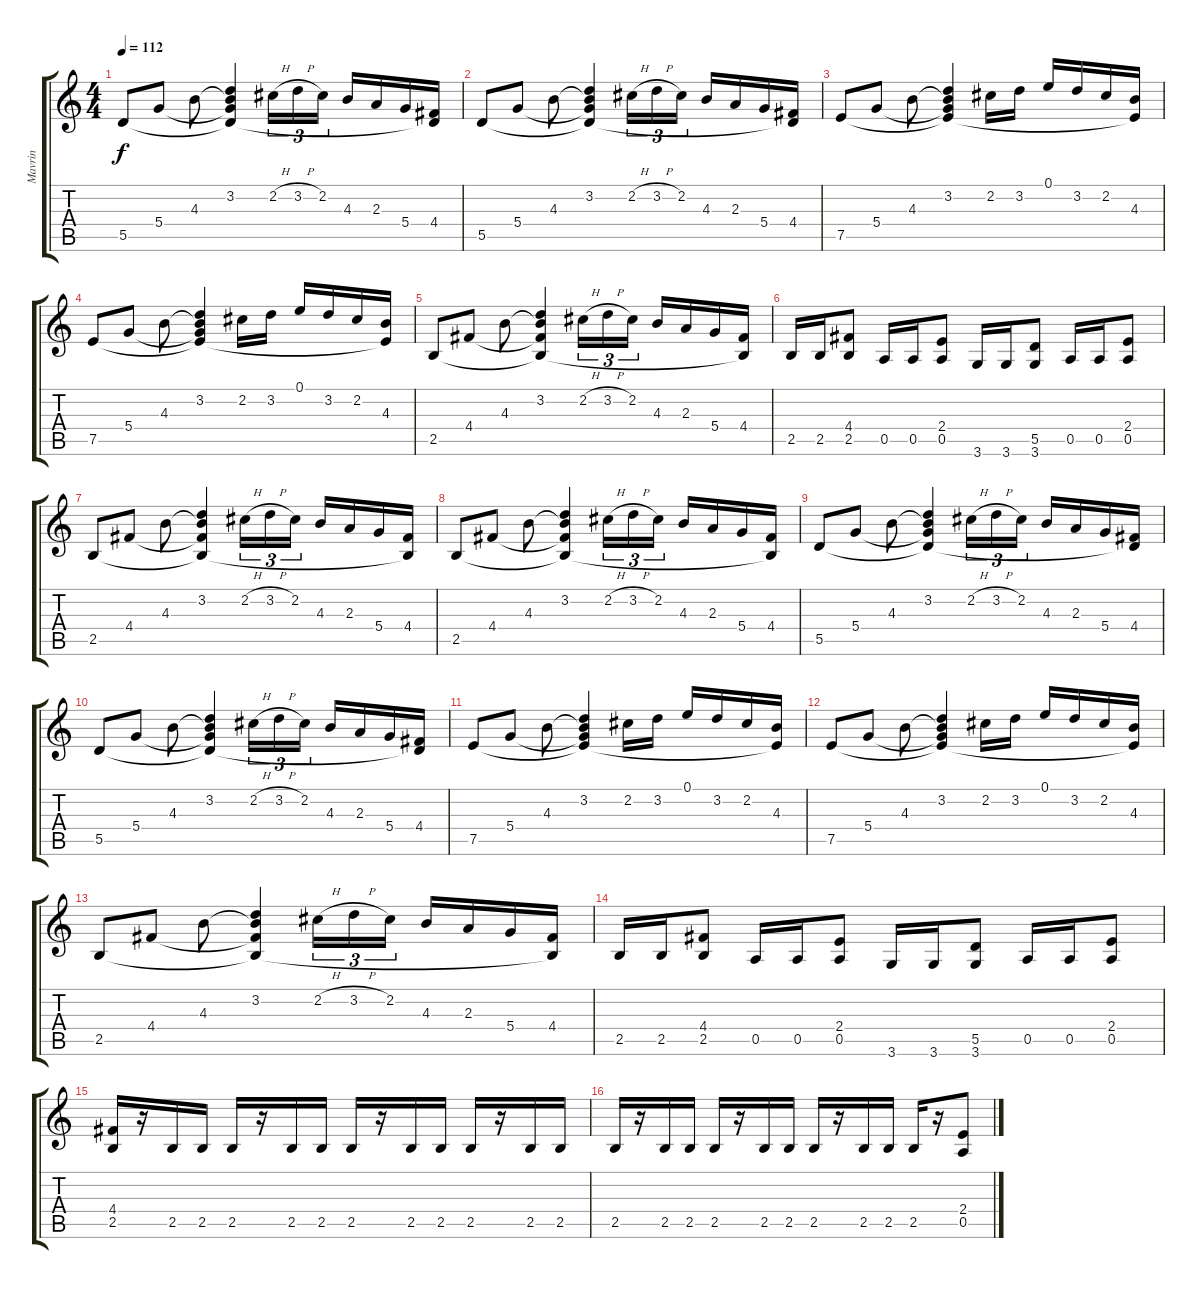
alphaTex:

\track ("Mavrin" "Mavrin") {instrument overdrivenguitar}
\staff {score tabs}
\tuning (E4 B3 G3 D3 A2 E2) {hide}
\ts (4 4)
\tempo 112
\clef g2
\ks c
5.5.8{dy f} 5.4.8 4.3.8 (3.2 4.3{t} 5.4{t} 5.5{t}).4 2.2{h}.16{tu (3 2)} 3.2{h}.16{tu (3 2)} 2.2.16{tu (3 2)} 4.3.16 2.3.16 5.4.16 (4.4 5.5{t}).16 |
5.5.8 5.4.8 4.3.8 (3.2 4.3{t} 5.4{t} 5.5{t}).4 2.2{h}.16{tu (3 2)} 3.2{h}.16{tu (3 2)} 2.2.16{tu (3 2)} 4.3.16 2.3.16 5.4.16 (4.4 5.5{t}).16 |
7.5.8 5.4.8 4.3.8 (3.2 4.3{t} 5.4{t} 7.5{t}).4 2.2.16 3.2.16 0.1.16 3.2.16 2.2.16 (4.3 7.5{t}).16 |
7.5.8 5.4.8 4.3.8 (3.2 4.3{t} 5.4{t} 7.5{t}).4 2.2.16 3.2.16 0.1.16 3.2.16 2.2.16 (4.3 7.5{t}).16 |
2.5.8 4.4.8 4.3.8 (3.2 4.3{t} 4.4{t} 2.5{t}).4 2.2{h}.16{tu (3 2)} 3.2{h}.16{tu (3 2)} 2.2.16{tu (3 2)} 4.3.16 2.3.16 5.4.16 (4.4 2.5{t}).16 |
2.5.16 2.5.16 (4.4 2.5).8 0.5.16 0.5.16 (2.4 0.5).8 3.6.16 3.6.16 (5.5 3.6).8 0.5.16 0.5.16 (2.4 0.5).8 |
2.5.8 4.4.8 4.3.8 (3.2 4.3{t} 4.4{t} 2.5{t}).4 2.2{h}.16{tu (3 2)} 3.2{h}.16{tu (3 2)} 2.2.16{tu (3 2)} 4.3.16 2.3.16 5.4.16 (4.4 2.5{t}).16 |
2.5.8 4.4.8 4.3.8 (3.2 4.3{t} 4.4{t} 2.5{t}).4 2.2{h}.16{tu (3 2)} 3.2{h}.16{tu (3 2)} 2.2.16{tu (3 2)} 4.3.16 2.3.16 5.4.16 (4.4 2.5{t}).16 |
5.5.8 5.4.8 4.3.8 (3.2 4.3{t} 5.4{t} 5.5{t}).4 2.2{h}.16{tu (3 2)} 3.2{h}.16{tu (3 2)} 2.2.16{tu (3 2)} 4.3.16 2.3.16 5.4.16 (4.4 5.5{t}).16 |
5.5.8 5.4.8 4.3.8 (3.2 4.3{t} 5.4{t} 5.5{t}).4 2.2{h}.16{tu (3 2)} 3.2{h}.16{tu (3 2)} 2.2.16{tu (3 2)} 4.3.16 2.3.16 5.4.16 (4.4 5.5{t}).16 |
7.5.8 5.4.8 4.3.8 (3.2 4.3{t} 5.4{t} 7.5{t}).4 2.2.16 3.2.16 0.1.16 3.2.16 2.2.16 (4.3 7.5{t}).16 |
7.5.8 5.4.8 4.3.8 (3.2 4.3{t} 5.4{t} 7.5{t}).4 2.2.16 3.2.16 0.1.16 3.2.16 2.2.16 (4.3 7.5{t}).16 |
2.5.8 4.4.8 4.3.8 (3.2 4.3{t} 4.4{t} 2.5{t}).4 2.2{h}.16{tu (3 2)} 3.2{h}.16{tu (3 2)} 2.2.16{tu (3 2)} 4.3.16 2.3.16 5.4.16 (4.4 2.5{t}).16 |
2.5.16 2.5.16 (4.4 2.5).8 0.5.16 0.5.16 (2.4 0.5).8 3.6.16 3.6.16 (5.5 3.6).8 0.5.16 0.5.16 (2.4 0.5).8 |
(4.4 2.5).16 r.16 2.5.16 2.5.16 2.5.16 r.16 2.5.16 2.5.16 2.5.16 r.16 2.5.16 2.5.16 2.5.16 r.16 2.5.16 2.5.16 |
2.5.16 r.16 2.5.16 2.5.16 2.5.16 r.16 2.5.16 2.5.16 2.5.16 r.16 2.5.16 2.5.16 2.5.16 r.16 (2.4 0.5).8
